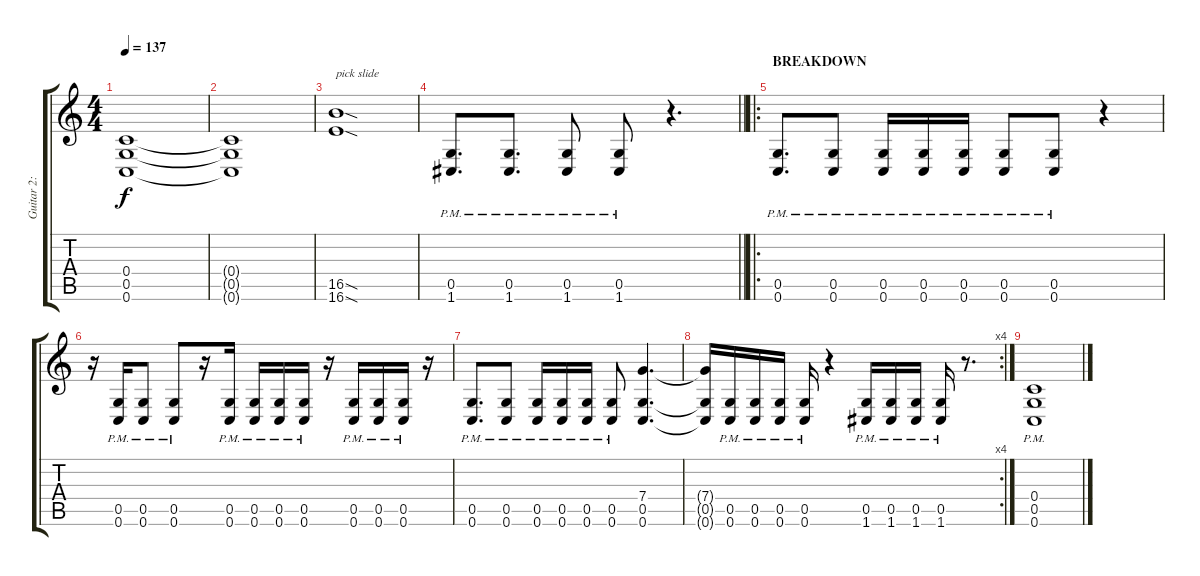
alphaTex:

\track ("Guitar 2: Maarten" "Guitar 2: ") {instrument distortionguitar}
\staff {score tabs}
\tuning (D4 A3 F3 C3 G2 C2) {hide}
\ts (4 4)
\tempo 137
\clef g2
\ks c
(0.4 0.5 0.6).1{dy f} |
(0.4{t} 0.5{t} 0.6{t}).1 |
(16.5{sod} 16.6{sod}).1{txt "pick slide"} |
\barLineRight lightlight
(0.5{pm} 1.6).8{d} (0.5{pm} 1.6).8{d} (0.5{pm} 1.6).8 (0.5{pm} 1.6).8 r.4{d} |
\ro
\section ("" "BREAKDOWN")
(0.5{pm} 0.6).8{d} (0.5{pm} 0.6).8 (0.5{pm} 0.6).16 (0.5{pm} 0.6).16 (0.5{pm} 0.6).16 (0.5{pm} 0.6).8 (0.5{pm} 0.6).8 r.4 |
r.16 (0.5{pm} 0.6).16 (0.5{pm} 0.6).8 (0.5{pm} 0.6).8 r.16 (0.5{pm} 0.6).16 (0.5{pm} 0.6).16 (0.5{pm} 0.6).16 (0.5{pm} 0.6).16 r.16 (0.5{pm} 0.6).16 (0.5{pm} 0.6).16 (0.5{pm} 0.6).16 r.16 |
(0.5{pm} 0.6).8{d} (0.5{pm} 0.6).8 (0.5{pm} 0.6).16 (0.5{pm} 0.6).16 (0.5{pm} 0.6).16 (0.5{pm} 0.6).8 (7.4 0.5 0.6).4{d} |
\rc 4
(7.4{t} 0.5{t} 0.6{t}).16 (0.5{pm} 0.6).16 (0.5{pm} 0.6).16 (0.5{pm} 0.6).16 (0.5{pm} 0.6).16 r.4 (0.5{pm} 1.6).16 (0.5{pm} 1.6).16 (0.5{pm} 1.6).16 (0.5{pm} 1.6).16 r.8{d} |
(0.4{pm} 0.5{pm} 0.6).1{volume 0}
